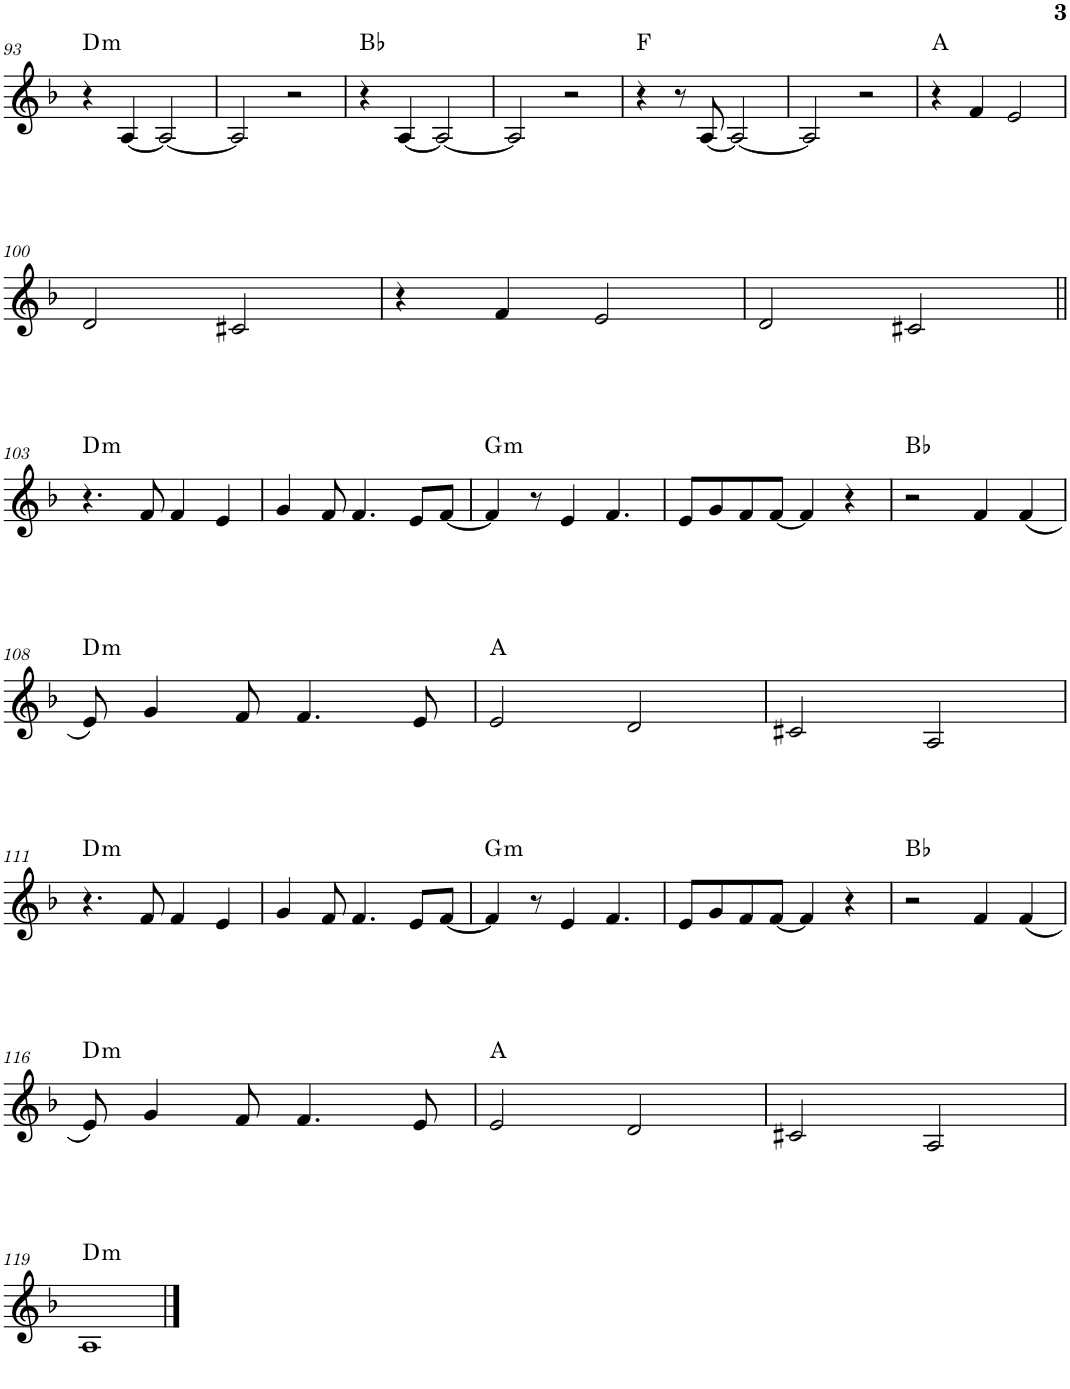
**kern	**harte
*part1	*part1
*staff1	*
*I"Piano	*
*I'Pno.	*
!!LO:PB:g=z
*clefG2	*
*k[b-]	*
*M4/4	*
=93	=93
!	!LO:H:kt=m
4r	D:min
[4A/	.
2A/_	.
=94	=94
2A/]	.
2r	.
=95	=95
4r	Bb:maj
[4A/	.
2A/_	.
=96	=96
2A/]	.
2r	.
=97	=97
4r	F:maj
8r	.
[8A/	.
2A/_	.
=98	=98
2A/]	.
2r	.
=99	=99
4r	A:maj
4f/	.
2e/	.
!!LO:LB:g=z
=100	=100
2d/	.
2c#X/	.
=101	=101
4r	.
4f/	.
2e/	.
=102	=102
2d/	.
2c#X/	.
!!LO:LB:g=z
=103||	=103||
!	!LO:H:kt=m
4.r	D:min
8f/	.
4f/	.
4e/	.
=104	=104
4g/	.
8f/	.
4.f/	.
8e/L	.
[8f/J	.
=105	=105
!	!LO:H:kt=m
4f/]	G:min
8r	.
4e/	.
4.f/	.
=106	=106
8e/L	.
8g/	.
8f/	.
[8f/J	.
4f/]	.
4r	.
=107	=107
2r	Bb:maj
4f/	.
(4f/	.
!!LO:LB:g=z
=108	=108
!	!LO:H:kt=m
8e/)	D:min
4g/	.
8f/	.
4.f/	.
8e/	.
=109	=109
2e/	A:maj
2d/	.
=110	=110
2c#X/	.
2A/	.
!!LO:LB:g=z
=111	=111
!	!LO:H:kt=m
4.r	D:min
8f/	.
4f/	.
4e/	.
=112	=112
4g/	.
8f/	.
4.f/	.
8e/L	.
[8f/J	.
=113	=113
!	!LO:H:kt=m
4f/]	G:min
8r	.
4e/	.
4.f/	.
=114	=114
8e/L	.
8g/	.
8f/	.
[8f/J	.
4f/]	.
4r	.
=115	=115
2r	Bb:maj
4f/	.
(4f/	.
!!LO:LB:g=z
=116	=116
!	!LO:H:kt=m
8e/)	D:min
4g/	.
8f/	.
4.f/	.
8e/	.
=117	=117
2e/	A:maj
2d/	.
=118	=118
2c#X/	.
2A/	.
!!LO:LB:g=z
=119	=119
!	!LO:H:kt=m
1A	D:min
==	==
*-	*-
